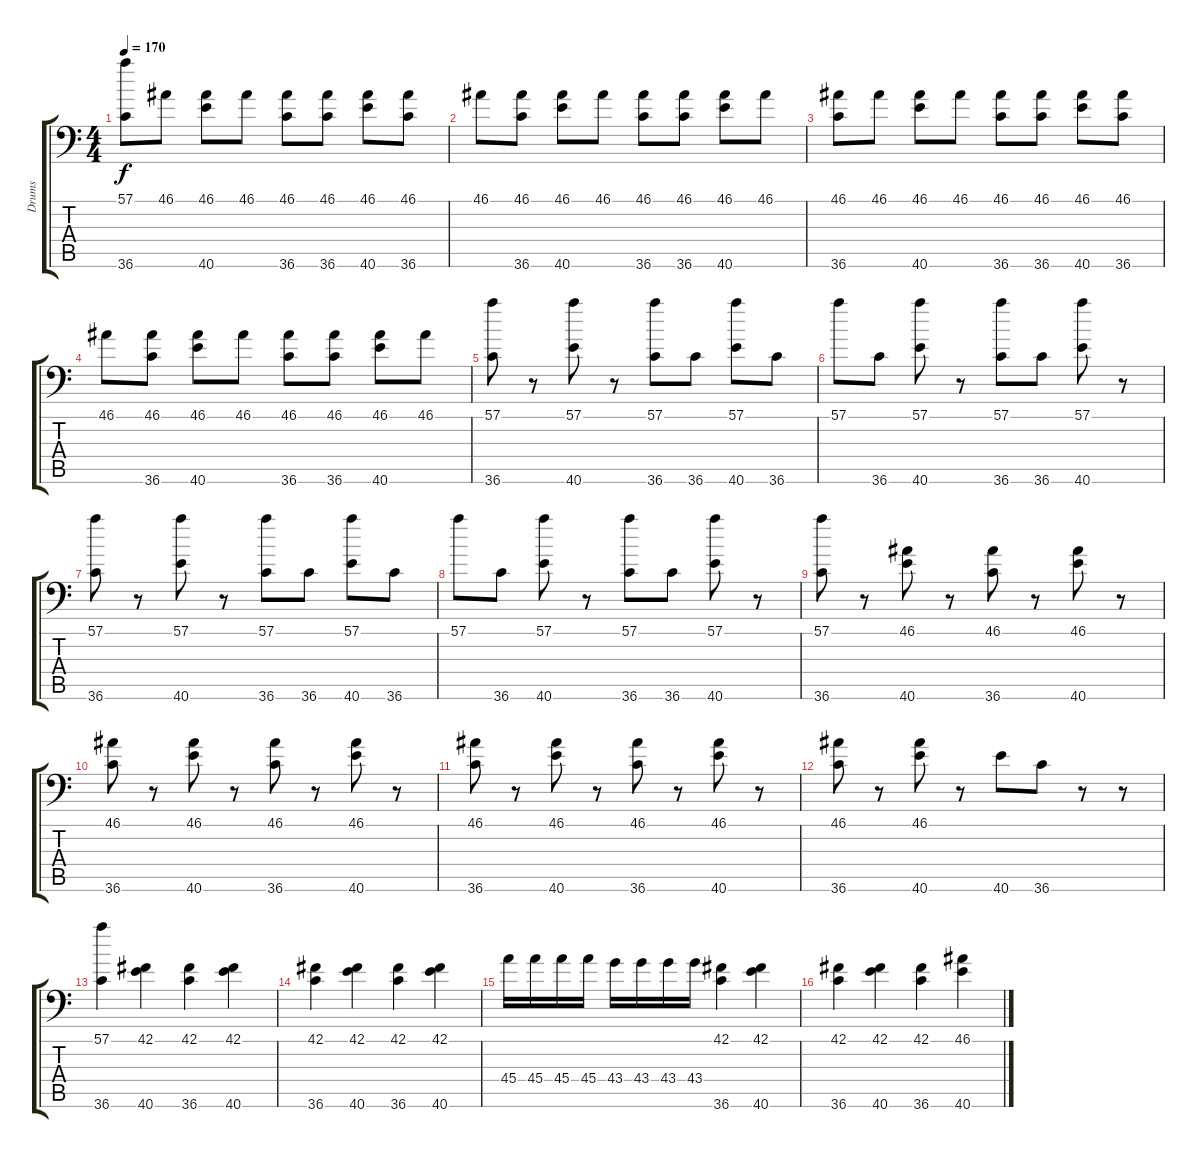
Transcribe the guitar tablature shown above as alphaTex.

\track ("Drums" "Drums") {instrument acousticgrandpiano}
\staff {score tabs}
\tuning (C-1 C-1 C-1 C-1 C-1 C-1) {hide}
\ts (4 4)
\tempo 170
\clef f4
\ks c
(57.1 36.6).8{dy f} 46.1.8 (46.1 40.6).8 46.1.8 (46.1 36.6).8 (46.1 36.6).8 (46.1 40.6).8 (46.1 36.6).8 |
46.1.8 (46.1 36.6).8 (46.1 40.6).8 46.1.8 (46.1 36.6).8 (46.1 36.6).8 (46.1 40.6).8 46.1.8 |
(46.1 36.6).8 46.1.8 (46.1 40.6).8 46.1.8 (46.1 36.6).8 (46.1 36.6).8 (46.1 40.6).8 (46.1 36.6).8 |
46.1.8 (46.1 36.6).8 (46.1 40.6).8 46.1.8 (46.1 36.6).8 (46.1 36.6).8 (46.1 40.6).8 46.1.8 |
(57.1 36.6).8 r.8 (57.1 40.6).8 r.8 (57.1 36.6).8 36.6.8 (57.1 40.6).8 36.6.8 |
57.1.8 36.6.8 (57.1 40.6).8 r.8 (57.1 36.6).8 36.6.8 (57.1 40.6).8 r.8 |
(57.1 36.6).8 r.8 (57.1 40.6).8 r.8 (57.1 36.6).8 36.6.8 (57.1 40.6).8 36.6.8 |
57.1.8 36.6.8 (57.1 40.6).8 r.8 (57.1 36.6).8 36.6.8 (57.1 40.6).8 r.8 |
(57.1 36.6).8 r.8 (46.1 40.6).8 r.8 (46.1 36.6).8 r.8 (46.1 40.6).8 r.8 |
(46.1 36.6).8 r.8 (46.1 40.6).8 r.8 (46.1 36.6).8 r.8 (46.1 40.6).8 r.8 |
(46.1 36.6).8 r.8 (46.1 40.6).8 r.8 (46.1 36.6).8 r.8 (46.1 40.6).8 r.8 |
(46.1 36.6).8 r.8 (46.1 40.6).8 r.8 40.6.8 36.6.8 r.8 r.8 |
(57.1 36.6).4 (42.1 40.6).4 (42.1 36.6).4 (42.1 40.6).4 |
(42.1 36.6).4 (42.1 40.6).4 (42.1 36.6).4 (42.1 40.6).4 |
45.4.16 45.4.16 45.4.16 45.4.16 43.4.16 43.4.16 43.4.16 43.4.16 (42.1 36.6).4 (42.1 40.6).4 |
(42.1 36.6).4 (42.1 40.6).4 (42.1 36.6).4 (46.1 40.6).4
